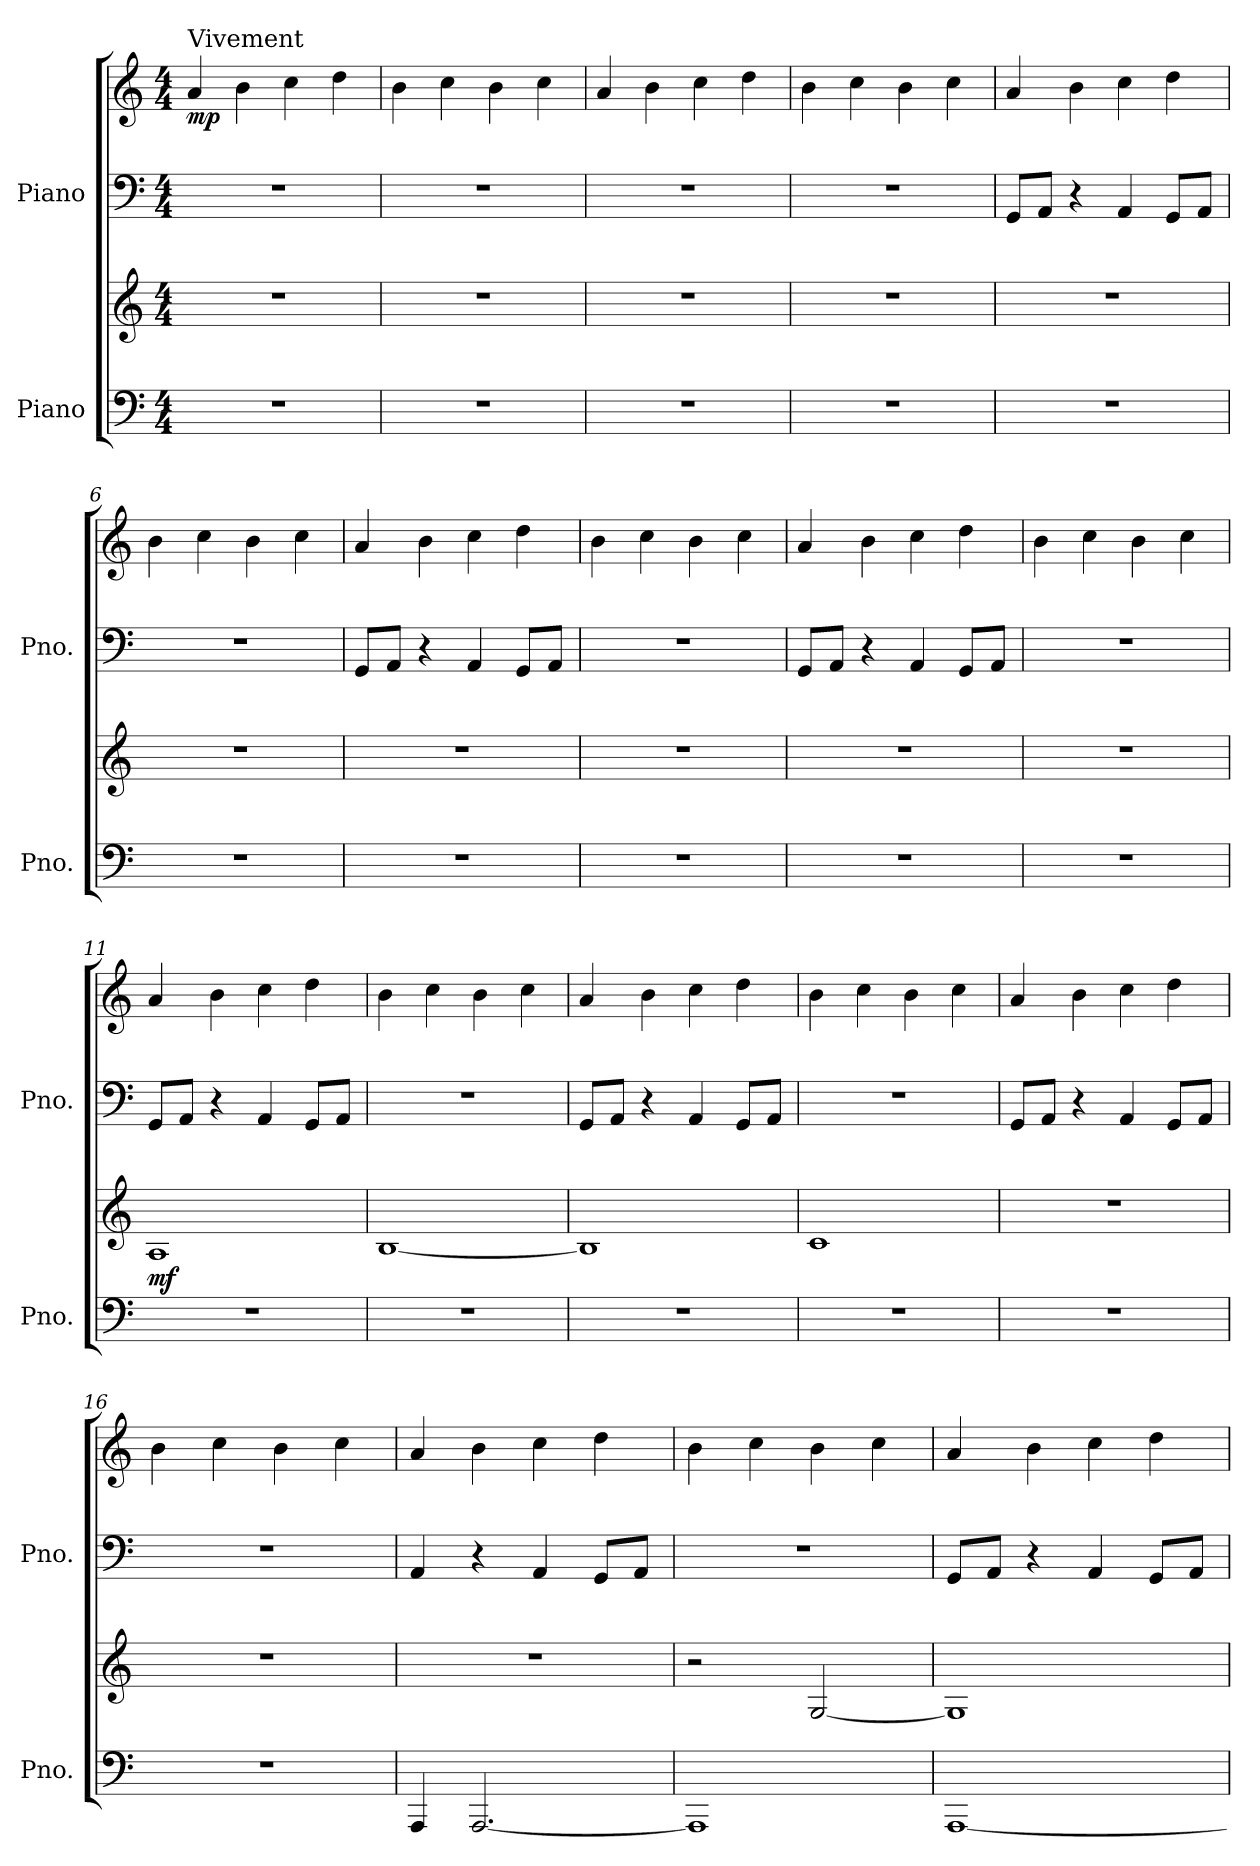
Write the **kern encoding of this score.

**kern	**kern	**dynam	**kern	**kern	**dynam
*part2	*part2	*part2	*part1	*part1	*part1
*staff4	*staff3	*staff3/4	*staff2	*staff1	*staff1/2
*I"Piano	*	*	*I"Piano	*	*
*I'Pno.	*	*	*I'Pno.	*	*
*clefF4	*clefG2	*	*clefF4	*clefG2	*
*k[]	*k[]	*	*k[]	*k[]	*
*C:	*C:	*	*C:	*C:	*
*M4/4	*M4/4	*	*M4/4	*M4/4	*
=1	=1	=1	=1	=1	=1
!	!	!	!	!LO:TX:a:t=Vivement	!
!	!	!	!	!	!LO:DY:b
1r	1r	.	1r	4a/	mp
.	.	.	.	4b\	.
.	.	.	.	4cc\	.
.	.	.	.	4dd\	.
=2	=2	=2	=2	=2	=2
1r	1r	.	1r	4b\	.
.	.	.	.	4cc\	.
.	.	.	.	4b\	.
.	.	.	.	4cc\	.
=3	=3	=3	=3	=3	=3
1r	1r	.	1r	4a/	.
.	.	.	.	4b\	.
.	.	.	.	4cc\	.
.	.	.	.	4dd\	.
=4	=4	=4	=4	=4	=4
1r	1r	.	1r	4b\	.
.	.	.	.	4cc\	.
.	.	.	.	4b\	.
.	.	.	.	4cc\	.
=5	=5	=5	=5	=5	=5
1r	1r	.	8GG/L	4a/	.
.	.	.	8AA/J	.	.
.	.	.	4r	4b\	.
.	.	.	4AA/	4cc\	.
.	.	.	8GG/L	4dd\	.
.	.	.	8AA/J	.	.
=6	=6	=6	=6	=6	=6
1r	1r	.	1r	4b\	.
.	.	.	.	4cc\	.
.	.	.	.	4b\	.
.	.	.	.	4cc\	.
=7	=7	=7	=7	=7	=7
1r	1r	.	8GG/L	4a/	.
.	.	.	8AA/J	.	.
.	.	.	4r	4b\	.
.	.	.	4AA/	4cc\	.
.	.	.	8GG/L	4dd\	.
.	.	.	8AA/J	.	.
!!LO:LB:g=z
=8	=8	=8	=8	=8	=8
1r	1r	.	1r	4b\	.
.	.	.	.	4cc\	.
.	.	.	.	4b\	.
.	.	.	.	4cc\	.
=9	=9	=9	=9	=9	=9
1r	1r	.	8GG/L	4a/	.
.	.	.	8AA/J	.	.
.	.	.	4r	4b\	.
.	.	.	4AA/	4cc\	.
.	.	.	8GG/L	4dd\	.
.	.	.	8AA/J	.	.
=10	=10	=10	=10	=10	=10
1r	1r	.	1r	4b\	.
.	.	.	.	4cc\	.
.	.	.	.	4b\	.
.	.	.	.	4cc\	.
=11	=11	=11	=11	=11	=11
!	!	!LO:DY:a=2	!	!	!
1r	1A	mf	8GG/L	4a/	.
.	.	.	8AA/J	.	.
.	.	.	4r	4b\	.
.	.	.	4AA/	4cc\	.
.	.	.	8GG/L	4dd\	.
.	.	.	8AA/J	.	.
=12	=12	=12	=12	=12	=12
1r	[1B	.	1r	4b\	.
.	.	.	.	4cc\	.
.	.	.	.	4b\	.
.	.	.	.	4cc\	.
=13	=13	=13	=13	=13	=13
1r	1B]	.	8GG/L	4a/	.
.	.	.	8AA/J	.	.
.	.	.	4r	4b\	.
.	.	.	4AA/	4cc\	.
.	.	.	8GG/L	4dd\	.
.	.	.	8AA/J	.	.
=14	=14	=14	=14	=14	=14
1r	1c	.	1r	4b\	.
.	.	.	.	4cc\	.
.	.	.	.	4b\	.
.	.	.	.	4cc\	.
!!LO:LB:g=z
=15	=15	=15	=15	=15	=15
1r	1r	.	8GG/L	4a/	.
.	.	.	8AA/J	.	.
.	.	.	4r	4b\	.
.	.	.	4AA/	4cc\	.
.	.	.	8GG/L	4dd\	.
.	.	.	8AA/J	.	.
=16	=16	=16	=16	=16	=16
1r	1r	.	1r	4b\	.
.	.	.	.	4cc\	.
.	.	.	.	4b\	.
.	.	.	.	4cc\	.
=17	=17	=17	=17	=17	=17
4AAA/	1r	.	4AA/	4a/	.
[2.AAA/	.	.	4r	4b\	.
.	.	.	4AA/	4cc\	.
.	.	.	8GG/L	4dd\	.
.	.	.	8AA/J	.	.
=18	=18	=18	=18	=18	=18
1AAA]	2r	.	1r	4b\	.
.	.	.	.	4cc\	.
.	[2G/	.	.	4b\	.
.	.	.	.	4cc\	.
=19	=19	=19	=19	=19	=19
[1AAA	1G]	.	8GG/L	4a/	.
.	.	.	8AA/J	.	.
.	.	.	4r	4b\	.
.	.	.	4AA/	4cc\	.
.	.	.	8GG/L	4dd\	.
.	.	.	8AA/J	.	.
=	=	=	=	=	=
*-	*-	*-	*-	*-	*-
